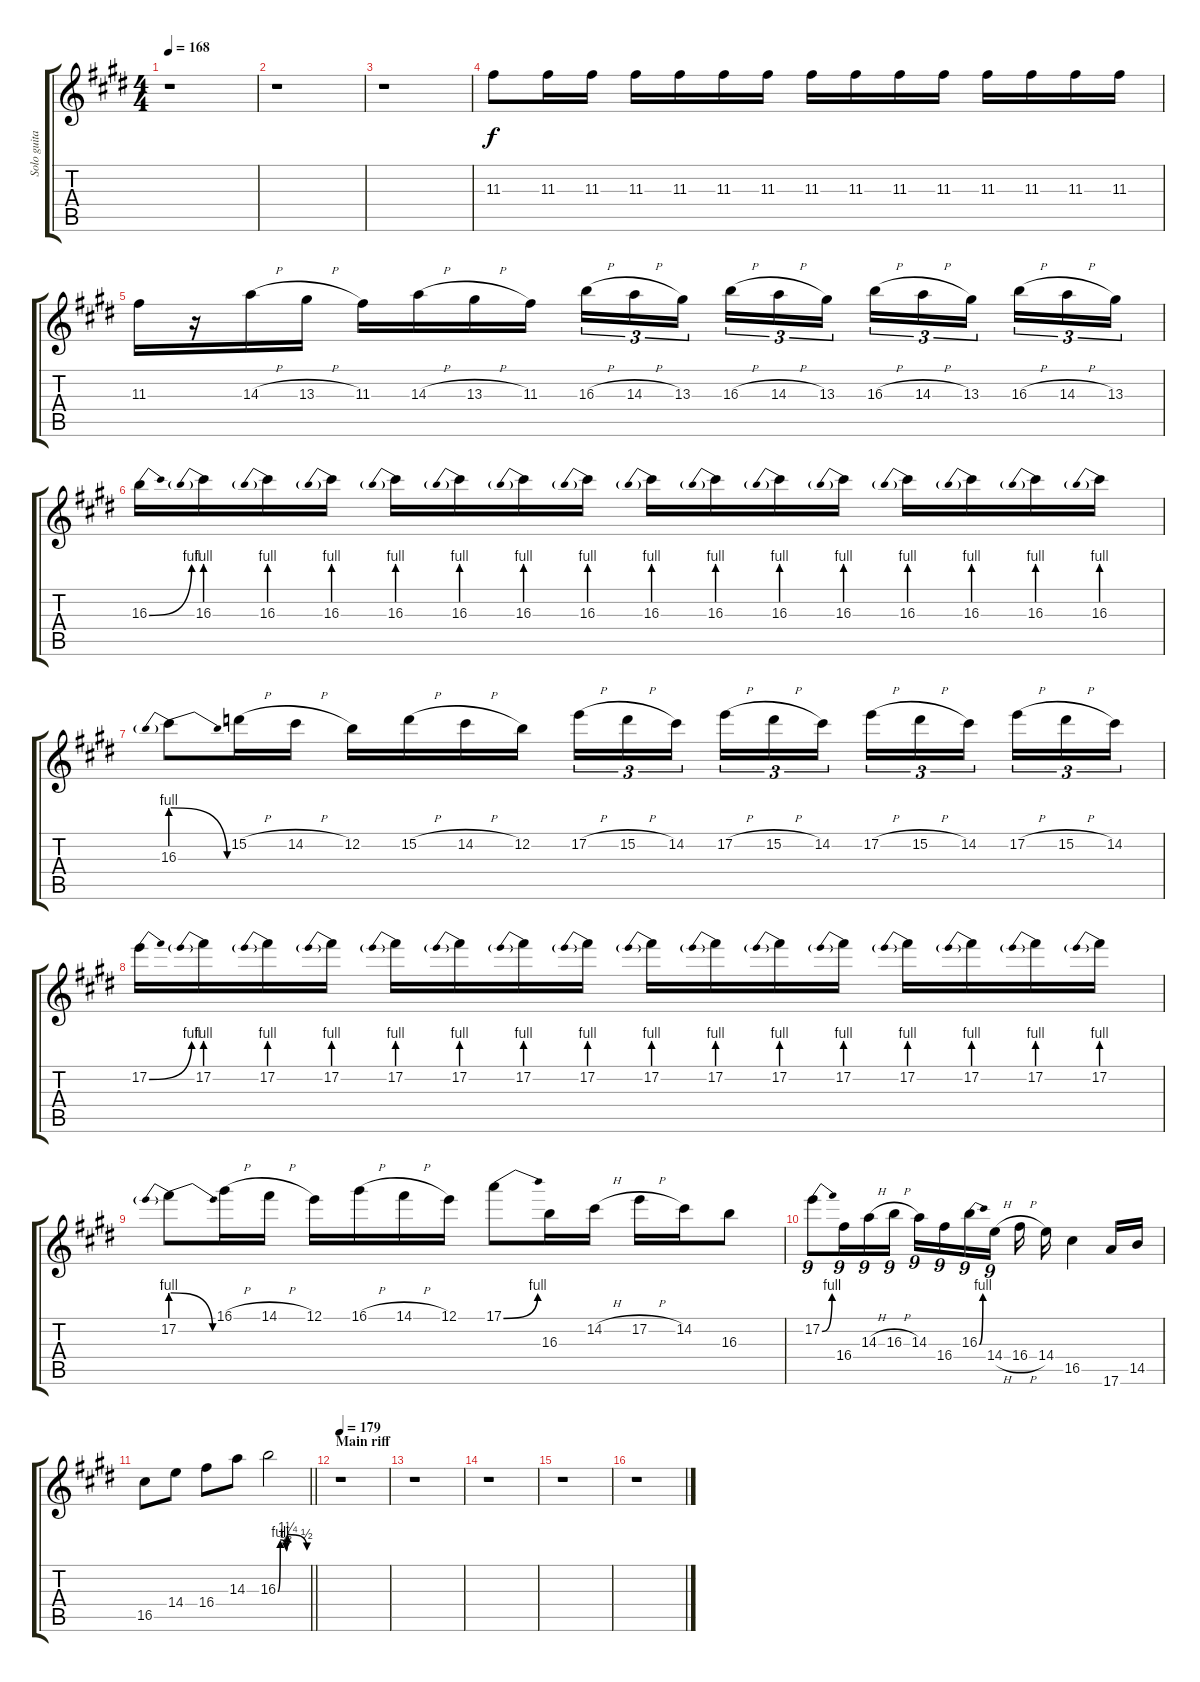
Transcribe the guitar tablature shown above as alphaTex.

\track ("Solo guitar (Andre Olbrich)" "Solo guita") {instrument distortionguitar}
\staff {score tabs}
\tuning (E4 B3 G3 D3 A2 E2) {hide}
\ts (4 4)
\tempo 168
\clef g2
\ks c#minor
r.1{dy f} |
r.1 |
r.1 |
11.3.8 11.3.16 11.3.16 11.3.16 11.3.16 11.3.16 11.3.16 11.3.16 11.3.16 11.3.16 11.3.16 11.3.16 11.3.16 11.3.16 11.3.16 |
11.3.16 r.16 14.3{h}.16 13.3{h}.16 11.3.16 14.3{h}.16 13.3{h}.16 11.3.16 16.3{h}.16{tu (3 2)} 14.3{h}.16{tu (3 2)} 13.3.16{tu (3 2) beam splitsecondary} 16.3{h}.16{tu (3 2)} 14.3{h}.16{tu (3 2)} 13.3.16{tu (3 2)} 16.3{h}.16{tu (3 2)} 14.3{h}.16{tu (3 2)} 13.3.16{tu (3 2) beam splitsecondary} 16.3{h}.16{tu (3 2)} 14.3{h}.16{tu (3 2)} 13.3.16{tu (3 2)} |
16.3{be (bend 0 0 60 4)}.16 16.3{be (prebend 0 4 60 4)}.16 16.3{be (prebend 0 4 60 4)}.16 16.3{be (prebend 0 4 60 4)}.16 16.3{be (prebend 0 4 60 4)}.16 16.3{be (prebend 0 4 60 4)}.16 16.3{be (prebend 0 4 60 4)}.16 16.3{be (prebend 0 4 60 4)}.16 16.3{be (prebend 0 4 60 4)}.16 16.3{be (prebend 0 4 60 4)}.16 16.3{be (prebend 0 4 60 4)}.16 16.3{be (prebend 0 4 60 4)}.16 16.3{be (prebend 0 4 60 4)}.16 16.3{be (prebend 0 4 60 4)}.16 16.3{be (prebend 0 4 60 4)}.16 16.3{be (prebend 0 4 60 4)}.16 |
16.3{be (prebendrelease 0 4 60 0)}.8 15.2{h}.16 14.2{h}.16 12.2.16 15.2{h}.16 14.2{h}.16 12.2.16 17.2{h}.16{tu (3 2)} 15.2{h}.16{tu (3 2)} 14.2.16{tu (3 2) beam splitsecondary} 17.2{h}.16{tu (3 2)} 15.2{h}.16{tu (3 2)} 14.2.16{tu (3 2)} 17.2{h}.16{tu (3 2)} 15.2{h}.16{tu (3 2)} 14.2.16{tu (3 2) beam splitsecondary} 17.2{h}.16{tu (3 2)} 15.2{h}.16{tu (3 2)} 14.2.16{tu (3 2)} |
17.2{be (bend 0 0 60 4)}.16 17.2{be (prebend 0 4 60 4)}.16 17.2{be (prebend 0 4 60 4)}.16 17.2{be (prebend 0 4 60 4)}.16 17.2{be (prebend 0 4 60 4)}.16 17.2{be (prebend 0 4 60 4)}.16 17.2{be (prebend 0 4 60 4)}.16 17.2{be (prebend 0 4 60 4)}.16 17.2{be (prebend 0 4 60 4)}.16 17.2{be (prebend 0 4 60 4)}.16 17.2{be (prebend 0 4 60 4)}.16 17.2{be (prebend 0 4 60 4)}.16 17.2{be (prebend 0 4 60 4)}.16 17.2{be (prebend 0 4 60 4)}.16 17.2{be (prebend 0 4 60 4)}.16 17.2{be (prebend 0 4 60 4)}.16 |
17.2{be (prebendrelease 0 4 60 0)}.8 16.1{h}.16 14.1{h}.16 12.1.16 16.1{h}.16 14.1{h}.16 12.1.16 17.1{be (bend 0 0 60 4)}.8 16.3.16 14.2{h}.16 17.2{h}.16 14.2.16 16.3.8 |
17.2{be (bend 0 0 60 4)}.8{tu (9 8)} 16.4.16{tu (9 8)} 14.3{h}.16{tu (9 8)} 16.3{h}.16{tu (9 8)} 14.3.16{tu (9 8)} 16.4.16{tu (9 8)} 16.3{be (bend 0 0 60 4)}.16{tu (9 8)} 14.4{h}.16{tu (9 8)} 16.4{h}.16 14.4.16 16.5.4 17.6.16 14.5.16 |
\barLineRight lightlight
16.5.8 14.4.8 16.4.8 14.3.8 16.3{be (custom 0 0 5 4 17 2 20 5 60 2)}.2 |
\section ("" "Main riff")
\tempo 179
r.1 |
r.1 |
r.1 |
r.1 |
r.1
